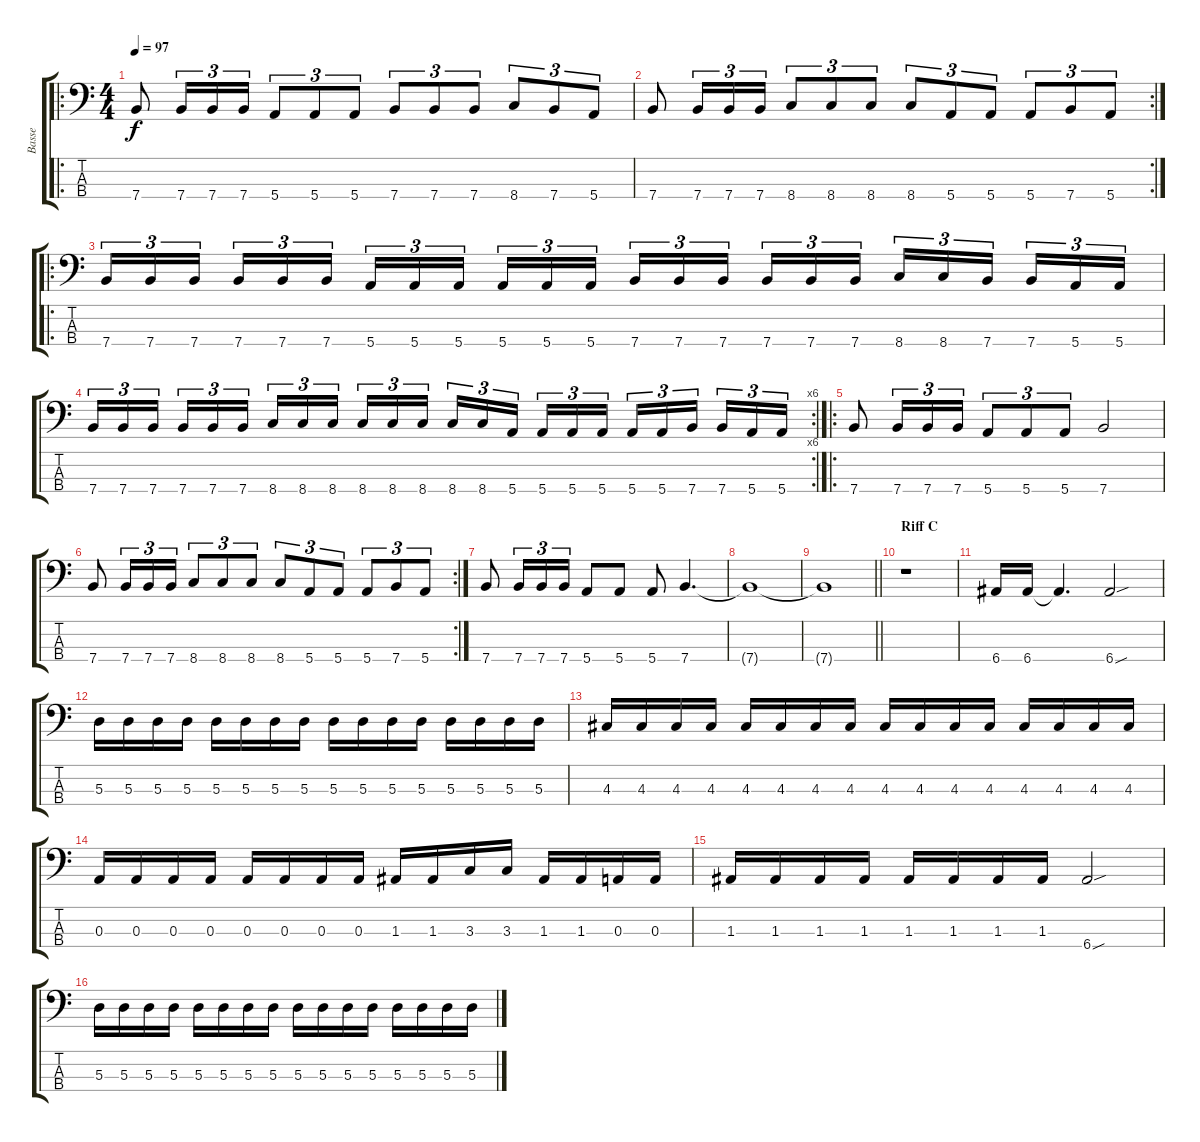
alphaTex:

\track ("Basse" "Basse") {instrument electricbassfinger}
\staff {score tabs}
\tuning (G2 D2 A1 E1) {hide}
\ro
\ts (4 4)
\tempo 97
\clef f4
\ks c
7.4.8{dy f} 7.4.16{tu (3 2)} 7.4.16{tu (3 2)} 7.4.16{tu (3 2)} 5.4.8{tu (3 2)} 5.4.8{tu (3 2)} 5.4.8{tu (3 2)} 7.4.8{tu (3 2)} 7.4.8{tu (3 2)} 7.4.8{tu (3 2)} 8.4.8{tu (3 2)} 7.4.8{tu (3 2)} 5.4.8{tu (3 2)} |
\rc 2
7.4.8 7.4.16{tu (3 2)} 7.4.16{tu (3 2)} 7.4.16{tu (3 2)} 8.4.8{tu (3 2)} 8.4.8{tu (3 2)} 8.4.8{tu (3 2)} 8.4.8{tu (3 2)} 5.4.8{tu (3 2)} 5.4.8{tu (3 2)} 5.4.8{tu (3 2)} 7.4.8{tu (3 2)} 5.4.8{tu (3 2)} |
\ro
7.4.16{tu (3 2)} 7.4.16{tu (3 2)} 7.4.16{tu (3 2) beam splitsecondary} 7.4.16{tu (3 2)} 7.4.16{tu (3 2)} 7.4.16{tu (3 2)} 5.4.16{tu (3 2)} 5.4.16{tu (3 2)} 5.4.16{tu (3 2) beam splitsecondary} 5.4.16{tu (3 2)} 5.4.16{tu (3 2)} 5.4.16{tu (3 2)} 7.4.16{tu (3 2)} 7.4.16{tu (3 2)} 7.4.16{tu (3 2) beam splitsecondary} 7.4.16{tu (3 2)} 7.4.16{tu (3 2)} 7.4.16{tu (3 2)} 8.4.16{tu (3 2)} 8.4.16{tu (3 2)} 7.4.16{tu (3 2) beam splitsecondary} 7.4.16{tu (3 2)} 5.4.16{tu (3 2)} 5.4.16{tu (3 2)} |
\rc 6
7.4.16{tu (3 2)} 7.4.16{tu (3 2)} 7.4.16{tu (3 2) beam splitsecondary} 7.4.16{tu (3 2)} 7.4.16{tu (3 2)} 7.4.16{tu (3 2)} 8.4.16{tu (3 2)} 8.4.16{tu (3 2)} 8.4.16{tu (3 2) beam splitsecondary} 8.4.16{tu (3 2)} 8.4.16{tu (3 2)} 8.4.16{tu (3 2)} 8.4.16{tu (3 2)} 8.4.16{tu (3 2)} 5.4.16{tu (3 2) beam splitsecondary} 5.4.16{tu (3 2)} 5.4.16{tu (3 2)} 5.4.16{tu (3 2)} 5.4.16{tu (3 2)} 5.4.16{tu (3 2)} 7.4.16{tu (3 2) beam splitsecondary} 7.4.16{tu (3 2)} 5.4.16{tu (3 2)} 5.4.16{tu (3 2)} |
\ro
7.4.8 7.4.16{tu (3 2)} 7.4.16{tu (3 2)} 7.4.16{tu (3 2)} 5.4.8{tu (3 2)} 5.4.8{tu (3 2)} 5.4.8{tu (3 2)} 7.4.2 |
\rc 2
7.4.8 7.4.16{tu (3 2)} 7.4.16{tu (3 2)} 7.4.16{tu (3 2)} 8.4.8{tu (3 2)} 8.4.8{tu (3 2)} 8.4.8{tu (3 2)} 8.4.8{tu (3 2)} 5.4.8{tu (3 2)} 5.4.8{tu (3 2)} 5.4.8{tu (3 2)} 7.4.8{tu (3 2)} 5.4.8{tu (3 2)} |
7.4.8 7.4.16{tu (3 2)} 7.4.16{tu (3 2)} 7.4.16{tu (3 2)} 5.4.8 5.4.8 5.4.8 7.4.4{d} |
7.4{t}.1 |
\barLineRight lightlight
7.4{t}.1 |
\section ("" "Riff C")
r.1 |
6.4.16 6.4.16 6.4{t}.4{d} 6.4{sou}.2 |
5.3.16 5.3.16 5.3.16 5.3.16 5.3.16 5.3.16 5.3.16 5.3.16 5.3.16 5.3.16 5.3.16 5.3.16 5.3.16 5.3.16 5.3.16 5.3.16 |
4.3.16 4.3.16 4.3.16 4.3.16 4.3.16 4.3.16 4.3.16 4.3.16 4.3.16 4.3.16 4.3.16 4.3.16 4.3.16 4.3.16 4.3.16 4.3.16 |
0.3.16 0.3.16 0.3.16 0.3.16 0.3.16 0.3.16 0.3.16 0.3.16 1.3.16 1.3.16 3.3.16 3.3.16 1.3.16 1.3.16 0.3.16 0.3.16 |
1.3.16 1.3.16 1.3.16 1.3.16 1.3.16 1.3.16 1.3.16 1.3.16 6.4{sou}.2 |
5.3.16 5.3.16 5.3.16 5.3.16 5.3.16 5.3.16 5.3.16 5.3.16 5.3.16 5.3.16 5.3.16 5.3.16 5.3.16 5.3.16 5.3.16 5.3.16
